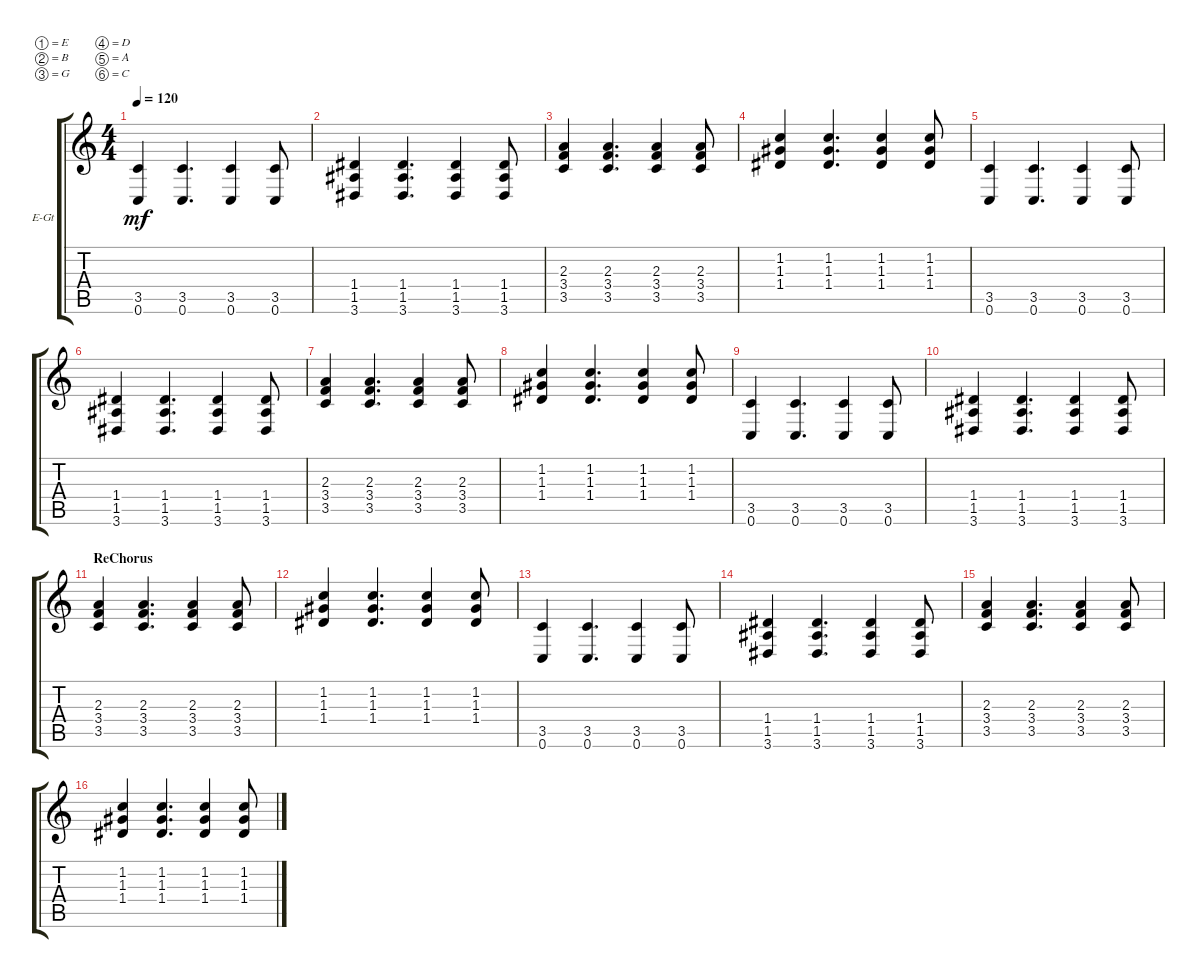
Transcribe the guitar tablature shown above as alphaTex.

\bracketExtendMode groupsimilarinstruments
\firstSystemTrackNameOrientation horizontal
\otherSystemsTrackNameOrientation horizontal
\track ("Electric Guitar 2" "E-Gt") {instrument distortionguitar}
\staff {score tabs}
\tuning (E4 B3 G3 D3 A2 C2)
\ts (4 4)
\tempo 120
\clef g2
\ks c
(3.5 0.6).4{dy mf} (3.5 0.6).4{d} (3.5 0.6).4 (3.5 0.6).8 |
(1.4 3.6 1.5).4 (1.4 3.6 1.5).4{d} (1.4 3.6 1.5).4 (1.4 3.6 1.5).8 |
(3.4 3.5 2.3).4 (3.4 3.5 2.3).4{d} (3.4 3.5 2.3).4 (3.4 3.5 2.3).8 |
(1.3 1.4 1.2).4 (1.3 1.2 1.4).4{d} (1.3 1.2 1.4).4 (1.3 1.2 1.4).8 |
(3.5 0.6).4 (3.5 0.6).4{d} (3.5 0.6).4 (3.5 0.6).8 |
(1.4 3.6 1.5).4 (1.4 3.6 1.5).4{d} (1.4 3.6 1.5).4 (1.4 3.6 1.5).8 |
(3.4 3.5 2.3).4 (3.4 3.5 2.3).4{d} (3.4 3.5 2.3).4 (3.4 3.5 2.3).8 |
(1.3 1.4 1.2).4 (1.3 1.2 1.4).4{d} (1.3 1.2 1.4).4 (1.3 1.2 1.4).8 |
(3.5 0.6).4 (3.5 0.6).4{d} (3.5 0.6).4 (3.5 0.6).8 |
(1.4 3.6 1.5).4 (1.4 3.6 1.5).4{d} (1.4 3.6 1.5).4 (1.4 3.6 1.5).8 |
\section ("" "ReChorus")
(3.4 3.5 2.3).4 (3.4 3.5 2.3).4{d} (3.4 3.5 2.3).4 (3.4 3.5 2.3).8 |
(1.3 1.4 1.2).4 (1.3 1.2 1.4).4{d} (1.3 1.2 1.4).4 (1.3 1.2 1.4).8 |
(3.5 0.6).4 (3.5 0.6).4{d} (3.5 0.6).4 (3.5 0.6).8 |
(1.4 3.6 1.5).4 (1.4 3.6 1.5).4{d} (1.4 3.6 1.5).4 (1.4 3.6 1.5).8 |
(3.4 3.5 2.3).4 (3.4 3.5 2.3).4{d} (3.4 3.5 2.3).4 (3.4 3.5 2.3).8 |
(1.3 1.4 1.2).4 (1.3 1.2 1.4).4{d} (1.3 1.2 1.4).4 (1.3 1.2 1.4).8
